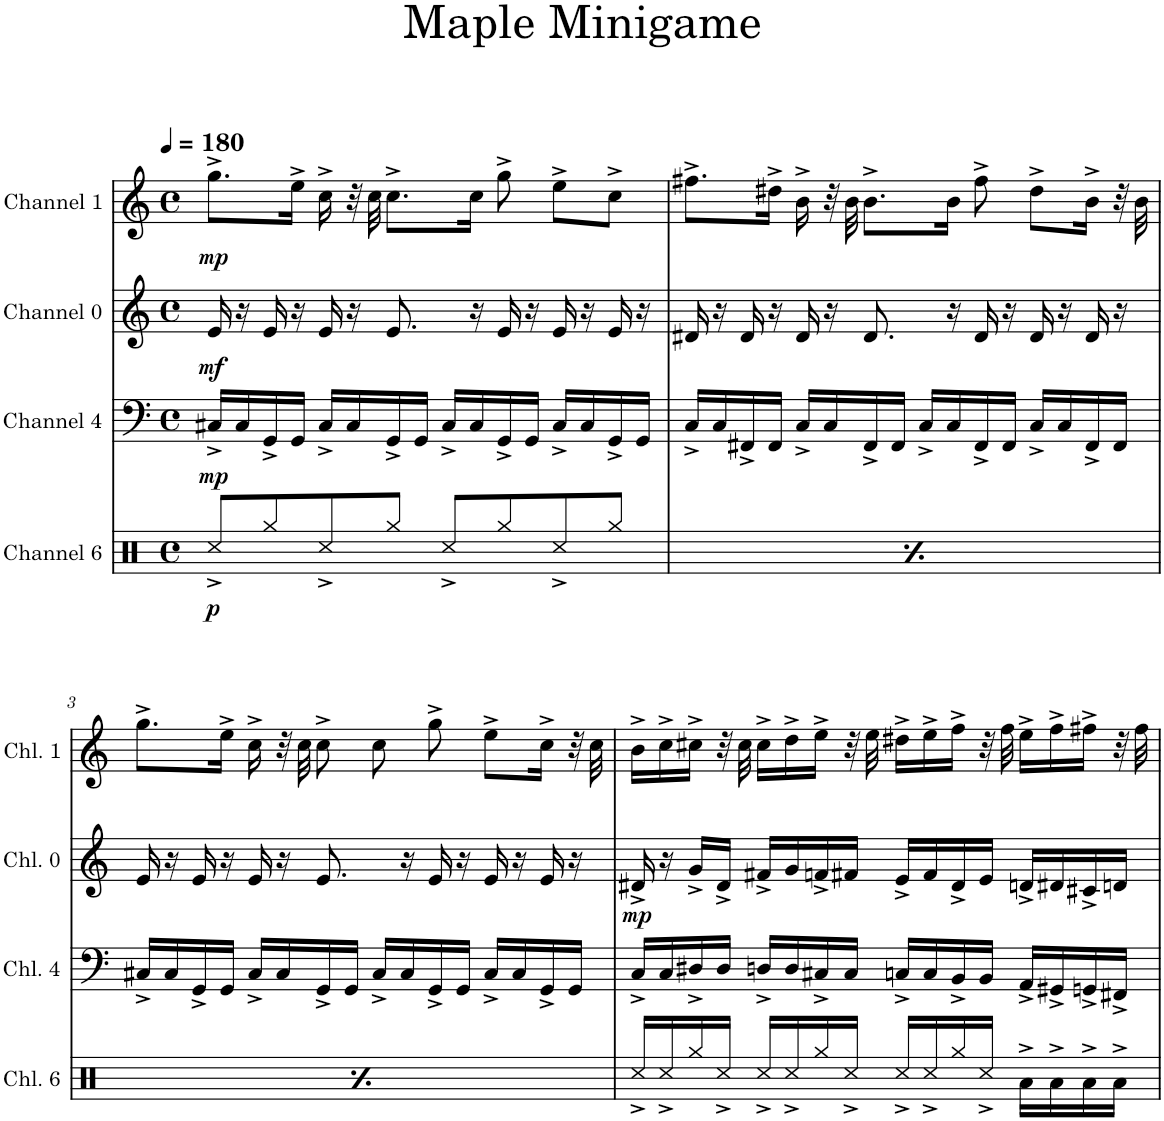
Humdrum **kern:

**kern	**dynam	**kern	**dynam	**kern	**dynam	**kern	**dynam
*part4	*part4	*part3	*part3	*part2	*part2	*part1	*part1
*staff4	*staff4	*staff3	*staff3	*staff2	*staff2	*staff1	*staff1
*I"Channel 6	*	*I"Channel 4	*	*I"Channel 0	*	*I"Channel 1	*
*I'Chl. 6	*	*I'Chl. 4	*	*I'Chl. 0	*	*I'Chl. 1	*
*clefX	*	*clefF4	*	*clefG2	*	*clefG2	*
*k[]	*	*k[]	*	*k[]	*	*k[]	*
*M4/4	*	*M4/4	*	*M4/4	*	*M4/4	*
*met(c)	*	*met(c)	*	*met(c)	*	*met(c)	*
*MM180	*	*MM180	*	*MM180	*	*MM180	*
=1	=1	=1	=1	=1	=1	=1	=1
!	!LO:DY:b	!	!LO:DY:b	!	!LO:DY:b	!	!LO:DY:b
8Rcc^/L	p	16C#X^/LL	mp	16e/	mf	8.gg^\L	mp
.	.	16C#/	.	16r	.	.	.
8Rgg/	.	16GG^/	.	16e/	.	.	.
.	.	16GG/JJ	.	16r	.	16ee^\Jk	.
8Rcc^/	.	16C#^/LL	.	16e/	.	16cc^\	.
.	.	16C#/	.	16r	.	32r	.
.	.	.	.	.	.	32cc\	.
8Rgg/J	.	16GG^/	.	8.e/	.	8.cc^\L	.
.	.	16GG/JJ	.	.	.	.	.
8Rcc^/L	.	16C#^/LL	.	.	.	.	.
.	.	16C#/	.	16r	.	16cc\Jk	.
8Rgg/	.	16GG^/	.	16e/	.	8gg^\	.
.	.	16GG/JJ	.	16r	.	.	.
8Rcc^/	.	16C#^/LL	.	16e/	.	8ee^\L	.
.	.	16C#/	.	16r	.	.	.
8Rgg/J	.	16GG^/	.	16e/	.	8cc^\J	.
.	.	16GG/JJ	.	16r	.	.	.
=2	=2	=2	=2	=2	=2	=2	=2
!	!LO:DY:b	!	!	!	!	!	!
8Rcc^/L	p	16C^/LL	.	16d#X/	.	8.ff#X^\L	.
.	.	16C/	.	16r	.	.	.
8Rgg/	.	16FF#X^/	.	16d#/	.	.	.
.	.	16FF#/JJ	.	16r	.	16dd#X^\Jk	.
8Rcc^/	.	16C^/LL	.	16d#/	.	16b^\	.
.	.	16C/	.	16r	.	32r	.
.	.	.	.	.	.	32b\	.
8Rgg/J	.	16FF#^/	.	8.d#/	.	8.b^\L	.
.	.	16FF#/JJ	.	.	.	.	.
8Rcc^/L	.	16C^/LL	.	.	.	.	.
.	.	16C/	.	16r	.	16b\Jk	.
8Rgg/	.	16FF#^/	.	16d#/	.	8ff#^\	.
.	.	16FF#/JJ	.	16r	.	.	.
8Rcc^/	.	16C^/LL	.	16d#/	.	8dd#^\L	.
.	.	16C/	.	16r	.	.	.
8Rgg/J	.	16FF#^/	.	16d#/	.	16b^\Jk	.
.	.	16FF#/JJ	.	16r	.	32r	.
.	.	.	.	.	.	32b\	.
!!LO:LB:g=z
=3	=3	=3	=3	=3	=3	=3	=3
!	!LO:DY:b	!	!	!	!	!	!
8Rcc^/L	p	16C#X^/LL	.	16e/	.	8.gg^\L	.
.	.	16C#/	.	16r	.	.	.
8Rgg/	.	16GG^/	.	16e/	.	.	.
.	.	16GG/JJ	.	16r	.	16ee^\Jk	.
8Rcc^/	.	16C#^/LL	.	16e/	.	16cc^\	.
.	.	16C#/	.	16r	.	32r	.
.	.	.	.	.	.	32cc\	.
8Rgg/J	.	16GG^/	.	8.e/	.	8cc^\	.
.	.	16GG/JJ	.	.	.	.	.
8Rcc^/L	.	16C#^/LL	.	.	.	8cc\	.
.	.	16C#/	.	16r	.	.	.
8Rgg/	.	16GG^/	.	16e/	.	8gg^\	.
.	.	16GG/JJ	.	16r	.	.	.
8Rcc^/	.	16C#^/LL	.	16e/	.	8ee^\L	.
.	.	16C#/	.	16r	.	.	.
8Rgg/J	.	16GG^/	.	16e/	.	16cc^\Jk	.
.	.	16GG/JJ	.	16r	.	32r	.
.	.	.	.	.	.	32cc\	.
=4	=4	=4	=4	=4	=4	=4	=4
!	!	!	!	!	!LO:DY:b	!	!
16Rcc^/LL	.	16C^/LL	.	16d#X^/	mp	16b^\LL	.
16Rcc^/	.	16C/	.	16r	.	16cc^\	.
16Rgg/	.	16D#X^/	.	16g^/LL	.	16cc#X^\JJ	.
16Rcc^/JJ	.	16D#/JJ	.	16d#^/JJ	.	32r	.
.	.	.	.	.	.	32cc#\	.
16Rcc^/LL	.	16Dn^/LL	.	16f#X^/LL	.	16cc#^\LL	.
16Rcc^/	.	16D/	.	16g/	.	16dd^\	.
16Rgg/	.	16C#X^/	.	16fn^/	.	16ee^\JJ	.
16Rcc^/JJ	.	16C#/JJ	.	16f#X/JJ	.	32r	.
.	.	.	.	.	.	32ee\	.
16Rcc^/LL	.	16Cn^/LL	.	16e^/LL	.	16dd#X^\LL	.
16Rcc^/	.	16C/	.	16f#/	.	16ee^\	.
16Rgg/	.	16BB^/	.	16d#^/	.	16ff^\JJ	.
16Rcc^/JJ	.	16BB/JJ	.	16e/JJ	.	32r	.
.	.	.	.	.	.	32ff\	.
16Ra^\LL	.	16AA^/LL	.	16dn^/LL	.	16ee^\LL	.
16Ra^\	.	16GG#X^/	.	16d#X/	.	16ff^\	.
16Ra^\	.	16GGn^/	.	16c#X^/	.	16ff#X^\JJ	.
16Ra^\JJ	.	16FF#X^/JJ	.	16dn/JJ	.	32r	.
.	.	.	.	.	.	32ff#\	.
=	=	=	=	=	=	=	=
*-	*-	*-	*-	*-	*-	*-	*-
